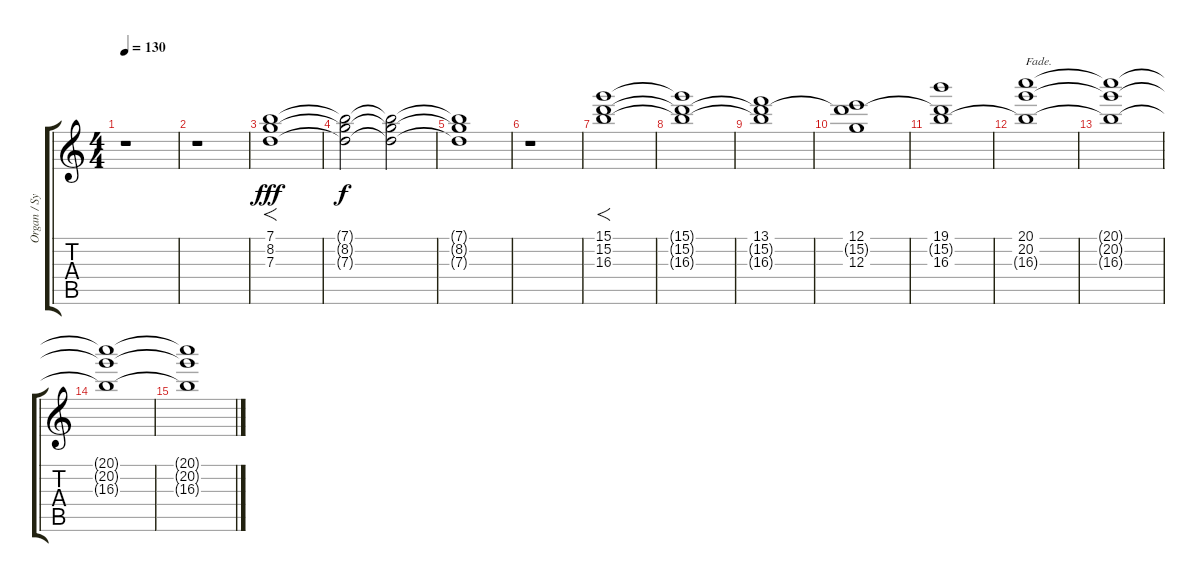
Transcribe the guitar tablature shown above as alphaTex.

\track ("Organ / Synth" "Organ / Sy") {instrument drawbarorgan}
\staff {score tabs}
\tuning (E5 B4 G4 D4 A3 E3) {hide}
\ts (4 4)
\tempo 130
\clef g2
\ks c
r.1{dy f} |
r.1 |
(7.1 8.2 7.3).1{f dy fff volume 12} |
(7.1{t} 8.2{t} 7.3{t}).2{dy f volume 2} (7.1{t} 8.2{t} 7.3{t}).2 |
(7.1{t} 8.2{t} 7.3{t}).1 |
r.1 |
(15.1 15.2 16.3).1{f volume 14} |
(15.1{t} 15.2{t} 16.3{t}).1 |
(13.1 15.2{t} 16.3{t}).1 |
(12.1 15.2{t} 12.3).1 |
(19.1 15.2{t} 16.3).1 |
(20.1 20.2 16.3{t}).1{txt "Fade." volume 0} |
(20.1{t} 20.2{t} 16.3{t}).1 |
(20.1{t} 20.2{t} 16.3{t}).1 |
(20.1{t} 20.2{t} 16.3{t}).1
